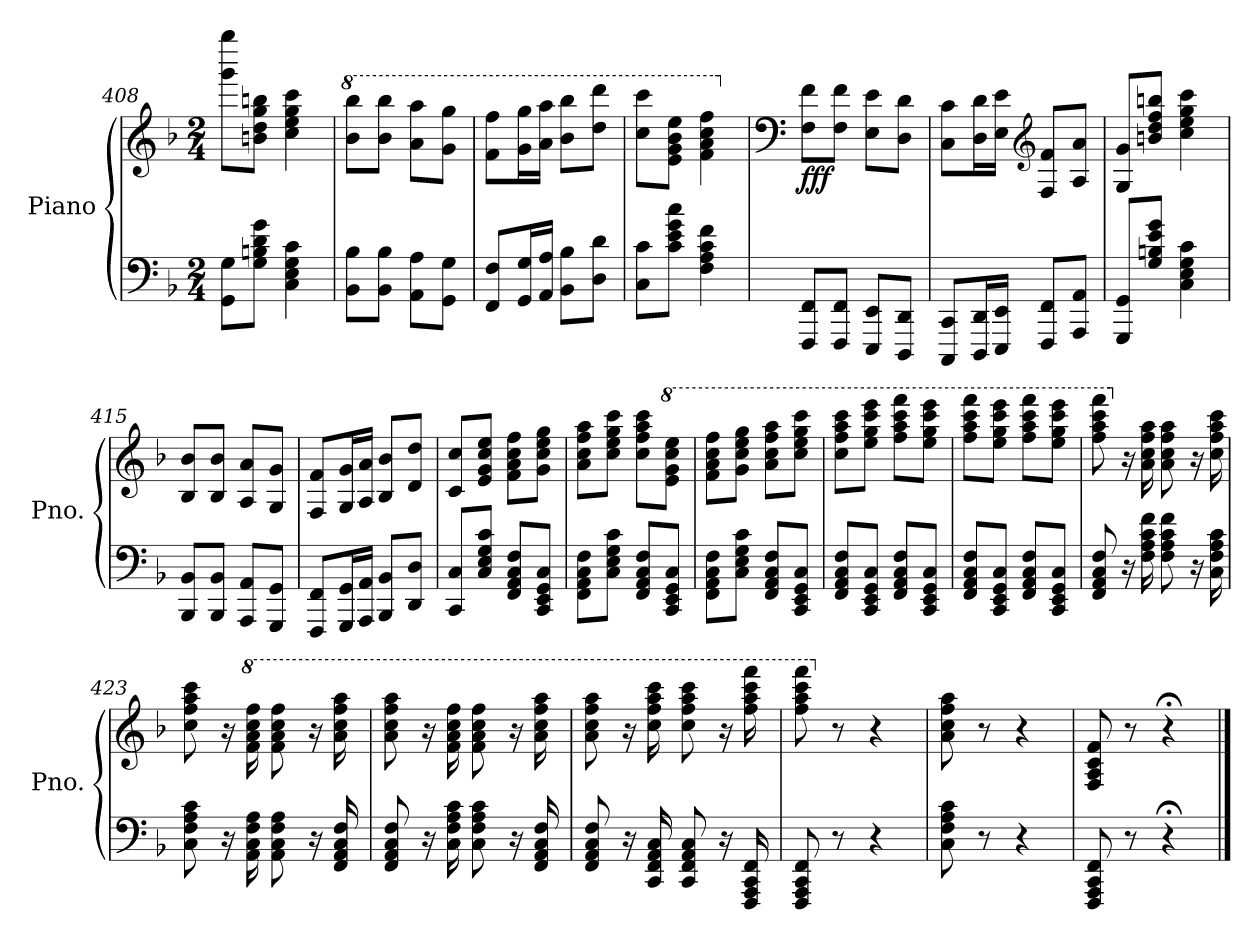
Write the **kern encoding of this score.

**kern	**kern	**dynam
*part1	*part1	*part1
*staff2	*staff1	*staff1/2
*I"Piano	*	*
*I'Pno.	*	*
*clefF4	*clefG2	*
*k[b-]	*k[b-]	*
*M2/4	*M2/4	*
=408	=408	=408
8GG\ 8G\L	8ggg\ 8gggg\L	.
8G\ 8Bn\ 8d\ 8g\J	8bn\ 8dd\ 8gg\ 8bbn\J	.
4C\ 4E\ 4G\ 4c\	4cc\ 4ee\ 4gg\ 4ccc\	.
!!LO:PB:g=z
=409	=409	=409
*	*8va	*
8BB-\ 8B-\L	8bb-\ 8bbb-\L	.
8BB-\ 8B-\J	8bb-\ 8bbb-\J	.
8AA\ 8A\L	8aa\ 8aaa\L	.
8GG\ 8G\J	8gg\ 8ggg\J	.
=410	=410	=410
8FF/ 8F/L	8ff\ 8fff\L	.
16GG/ 16G/L	16gg\ 16ggg\L	.
16AA/ 16A/JJ	16aa\ 16aaa\JJ	.
8BB-\ 8B-\L	8bb-\ 8bbb-\L	.
8D\ 8d\J	8ddd\ 8dddd\J	.
=411	=411	=411
8C\ 8c\L	8ccc\ 8cccc\L	.
8c\ 8e\ 8g\ 8cc\J	8ee\ 8gg\ 8bb-\ 8eee\J	.
4F\ 4A\ 4c\ 4f\	4ff\ 4aa\ 4ccc\ 4fff\	.
=412	=412	=412
*	*clefF4	*
*	*X8va	*
!	!	!LO:DY:b
8FFF/ 8FF/L	8F\ 8f\L	fff
8FFF/ 8FF/J	8F\ 8f\J	.
8EEE/ 8EE/L	8E\ 8e\L	.
8DDD/ 8DD/J	8D\ 8d\J	.
=413	=413	=413
8CCC/ 8CC/L	8C\ 8c\L	.
16DDD/ 16DD/L	16D\ 16d\L	.
16EEE/ 16EE/JJ	16E\ 16e\JJ	.
*	*clefG2	*
8FFF/ 8FF/L	8F/ 8f/L	.
8AAA/ 8AA/J	8A/ 8a/J	.
=414	=414	=414
8GGG/ 8GG/L	8G/ 8g/L	.
8G/ 8Bn/ 8e/ 8g/J	8bn/ 8dd/ 8ff/ 8bbn/J	.
4C\ 4E\ 4G\ 4c\	4cc\ 4ee\ 4gg\ 4ccc\	.
=415	=415	=415
8BBB-/ 8BB-/L	8B-/ 8b-/L	.
8BBB-/ 8BB-/J	8B-/ 8b-/J	.
8AAA/ 8AA/L	8A/ 8a/L	.
8GGG/ 8GG/J	8G/ 8g/J	.
!!LO:LB:g=z
=416	=416	=416
8FFF/ 8FF/L	8F/ 8f/L	.
16GGG/ 16GG/L	16G/ 16g/L	.
16AAA/ 16AA/JJ	16A/ 16a/JJ	.
8BBB-/ 8BB-/L	8B-/ 8b-/L	.
8DD/ 8D/J	8d/ 8dd/J	.
=417	=417	=417
8CC/ 8C/L	8c/ 8cc/L	.
8C/ 8E/ 8G/ 8c/J	8e/ 8g/ 8cc/ 8ee/J	.
8FF/ 8AA/ 8C/ 8F/L	8f\ 8a\ 8cc\ 8ff\L	.
8CC/ 8EE/ 8GG/ 8C/J	8g\ 8cc\ 8ee\ 8gg\J	.
=418	=418	=418
8FF\ 8AA\ 8C\ 8F\L	8a\ 8cc\ 8ff\ 8aa\L	.
8C\ 8E\ 8G\ 8c\J	8cc\ 8ee\ 8gg\ 8ccc\J	.
8FF/ 8AA/ 8C/ 8F/L	8cc\ 8ff\ 8aa\ 8ccc\L	.
*	*8va	*
8CC/ 8EE/ 8GG/ 8C/J	8ee\ 8gg\ 8ccc\ 8eee\J	.
=419	=419	=419
8FF\ 8AA\ 8C\ 8F\L	8ff\ 8aa\ 8ccc\ 8fff\L	.
8C\ 8E\ 8G\ 8c\J	8gg\ 8ccc\ 8eee\ 8ggg\J	.
8FF/ 8AA/ 8C/ 8F/L	8aa\ 8ccc\ 8fff\ 8aaa\L	.
8CC/ 8EE/ 8GG/ 8C/J	8ccc\ 8eee\ 8ggg\ 8cccc\J	.
=420	=420	=420
8FF/ 8AA/ 8C/ 8F/L	8ccc\ 8fff\ 8aaa\ 8cccc\L	.
8CC/ 8EE/ 8GG/ 8C/J	8eee\ 8ggg\ 8cccc\ 8eeee\J	.
8FF/ 8AA/ 8C/ 8F/L	8fff\ 8aaa\ 8cccc\ 8ffff\L	.
8CC/ 8EE/ 8GG/ 8C/J	8eee\ 8ggg\ 8cccc\ 8eeee\J	.
=421	=421	=421
8FF/ 8AA/ 8C/ 8F/L	8fff\ 8aaa\ 8cccc\ 8ffff\L	.
8CC/ 8EE/ 8GG/ 8C/J	8eee\ 8ggg\ 8cccc\ 8eeee\J	.
8FF/ 8AA/ 8C/ 8F/L	8fff\ 8aaa\ 8cccc\ 8ffff\L	.
8CC/ 8EE/ 8GG/ 8C/J	8eee\ 8ggg\ 8cccc\ 8eeee\J	.
=422	=422	=422
8FF/ 8AA/ 8C/ 8F/	8fff\ 8aaa\ 8cccc\ 8ffff\	.
*	*X8va	*
16r	16r	.
16F\ 16A\ 16c\ 16f\	16a\ 16cc\ 16ff\ 16aa\	.
8F\ 8A\ 8c\ 8f\	8a\ 8cc\ 8ff\ 8aa\	.
16r	16r	.
16C\ 16F\ 16A\ 16c\	16cc\ 16ff\ 16aa\ 16ccc\	.
=423	=423	=423
8C\ 8F\ 8A\ 8c\	8cc\ 8ff\ 8aa\ 8ccc\	.
16r	16r	.
*	*8va	*
16AA\ 16C\ 16F\ 16A\	16ff\ 16aa\ 16ccc\ 16fff\	.
8AA\ 8C\ 8F\ 8A\	8ff\ 8aa\ 8ccc\ 8fff\	.
16r	16r	.
16FF/ 16AA/ 16C/ 16F/	16aa\ 16ccc\ 16fff\ 16aaa\	.
!!LO:LB:g=z
=424	=424	=424
8FF/ 8AA/ 8C/ 8F/	8aa\ 8ccc\ 8fff\ 8aaa\	.
16r	16r	.
16C\ 16F\ 16A\ 16c\	16ff\ 16aa\ 16ccc\ 16fff\	.
8C\ 8F\ 8A\ 8c\	8ff\ 8aa\ 8ccc\ 8fff\	.
16r	16r	.
16FF/ 16AA/ 16C/ 16F/	16aa\ 16ccc\ 16fff\ 16aaa\	.
=425	=425	=425
8FF/ 8AA/ 8C/ 8F/	8aa\ 8ccc\ 8fff\ 8aaa\	.
16r	16r	.
16CC/ 16FF/ 16AA/ 16C/	16ccc\ 16fff\ 16aaa\ 16cccc\	.
8CC/ 8FF/ 8AA/ 8C/	8ccc\ 8fff\ 8aaa\ 8cccc\	.
16r	16r	.
16FFF/ 16AAA/ 16CC/ 16FF/	16fff\ 16aaa\ 16cccc\ 16ffff\	.
=426	=426	=426
8FFF/ 8AAA/ 8CC/ 8FF/	8fff\ 8aaa\ 8cccc\ 8ffff\	.
*	*X8va	*
8r	8r	.
4r	4r	.
=427	=427	=427
8C\ 8F\ 8A\ 8c\	8a\ 8cc\ 8ff\ 8aa\	.
8r	8r	.
4r	4r	.
=428	=428	=428
8FFF/ 8AAA/ 8CC/ 8FF/	8F/ 8A/ 8c/ 8f/	.
8r	8r	.
4r;<	4r;<	.
==	==	==
*-	*-	*-
